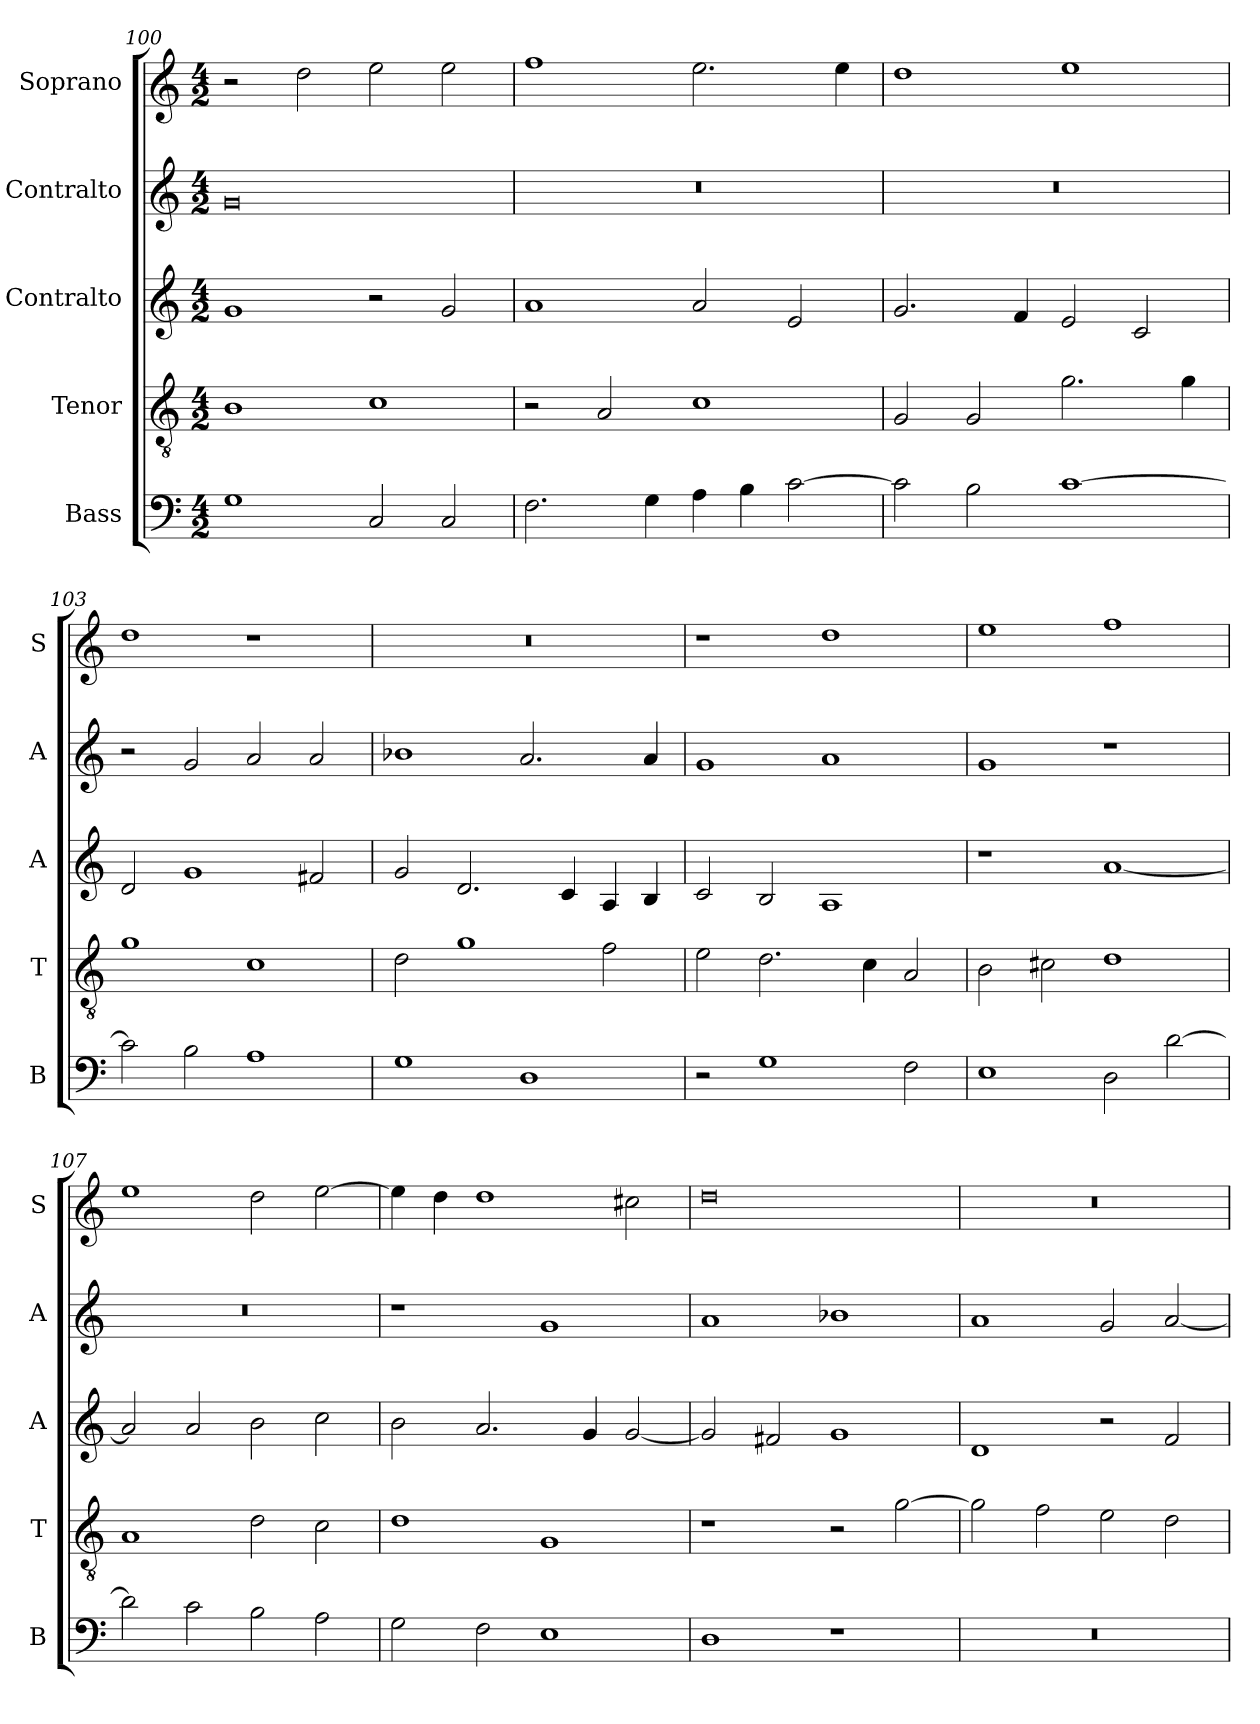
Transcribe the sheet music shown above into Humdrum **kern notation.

**kern	**kern	**kern	**kern	**kern
*part5	*part4	*part3	*part2	*part1
*staff5	*staff4	*staff3	*staff2	*staff1
*I"Bass	*I"Tenor	*I"Contralto	*I"Contralto	*I"Soprano
*I'B	*I'T	*I'A	*I'A	*I'S
*clefF4	*clefGv2	*clefG2	*clefG2	*clefG2
*k[]	*k[]	*k[]	*k[]	*k[]
*G:mix	*G:mix	*G:mix	*G:mix	*G:mix
*M4/2	*M4/2	*M4/2	*M4/2	*M4/2
=100	=100	=100	=100	=100
1G	1B	1g	0g	2r
.	.	.	.	2dd
2C	1c	2r	.	2ee
2C	.	2g	.	2ee
=101	=101	=101	=101	=101
2.F	2r	1a	0r	1ff
.	2A	.	.	.
4G	.	.	.	.
4A	1c	2a	.	2.ee
4B	.	.	.	.
[2c	.	2e	.	.
.	.	.	.	4ee
=102	=102	=102	=102	=102
2c]	2G	2.g	0r	1dd
2B	2G	.	.	.
.	.	4f	.	.
[1c	2.g	2e	.	1ee
.	.	2c	.	.
.	4g	.	.	.
=103	=103	=103	=103	=103
2c]	1g	2d	2r	1dd
2B	.	1g	2g	.
1A	1c	.	2a	1r
.	.	2f#X	2a	.
=104	=104	=104	=104	=104
1G	2d	2g	1b-X	0r
.	1g	2.d	.	.
1D	.	.	2.a	.
.	.	4c	.	.
.	2f	4A	.	.
.	.	4B	4a	.
=105	=105	=105	=105	=105
2r	2e	2c	1g	1r
1G	2.d	2B	.	.
.	.	1A	1a	1dd
.	4c	.	.	.
2F	2A	.	.	.
=106	=106	=106	=106	=106
1E	2B	1r	1g	1ee
.	2c#X	.	.	.
2D	1d	[1a	1r	1ff
[2d	.	.	.	.
=107	=107	=107	=107	=107
2d]	1A	2a]	0r	1ee
2c	.	2a	.	.
2B	2d	2b	.	2dd
2A	2c	2cc	.	[2ee
=108	=108	=108	=108	=108
2G	1d	2b	1r	4ee]
.	.	.	.	4dd
2F	.	2.a	.	1dd
1E	1G	.	1g	.
.	.	4g	.	.
.	.	[2g	.	2cc#X
=109	=109	=109	=109	=109
1D	1r	2g]	1a	0dd
.	.	2f#X	.	.
1r	2r	1g	1b-X	.
.	[2g	.	.	.
=110	=110	=110	=110	=110
0r	2g]	1d	1a	0r
.	2f	.	.	.
.	2e	2r	2g	.
.	2d	2f	[2a	.
=	=	=	=	=
*-	*-	*-	*-	*-
